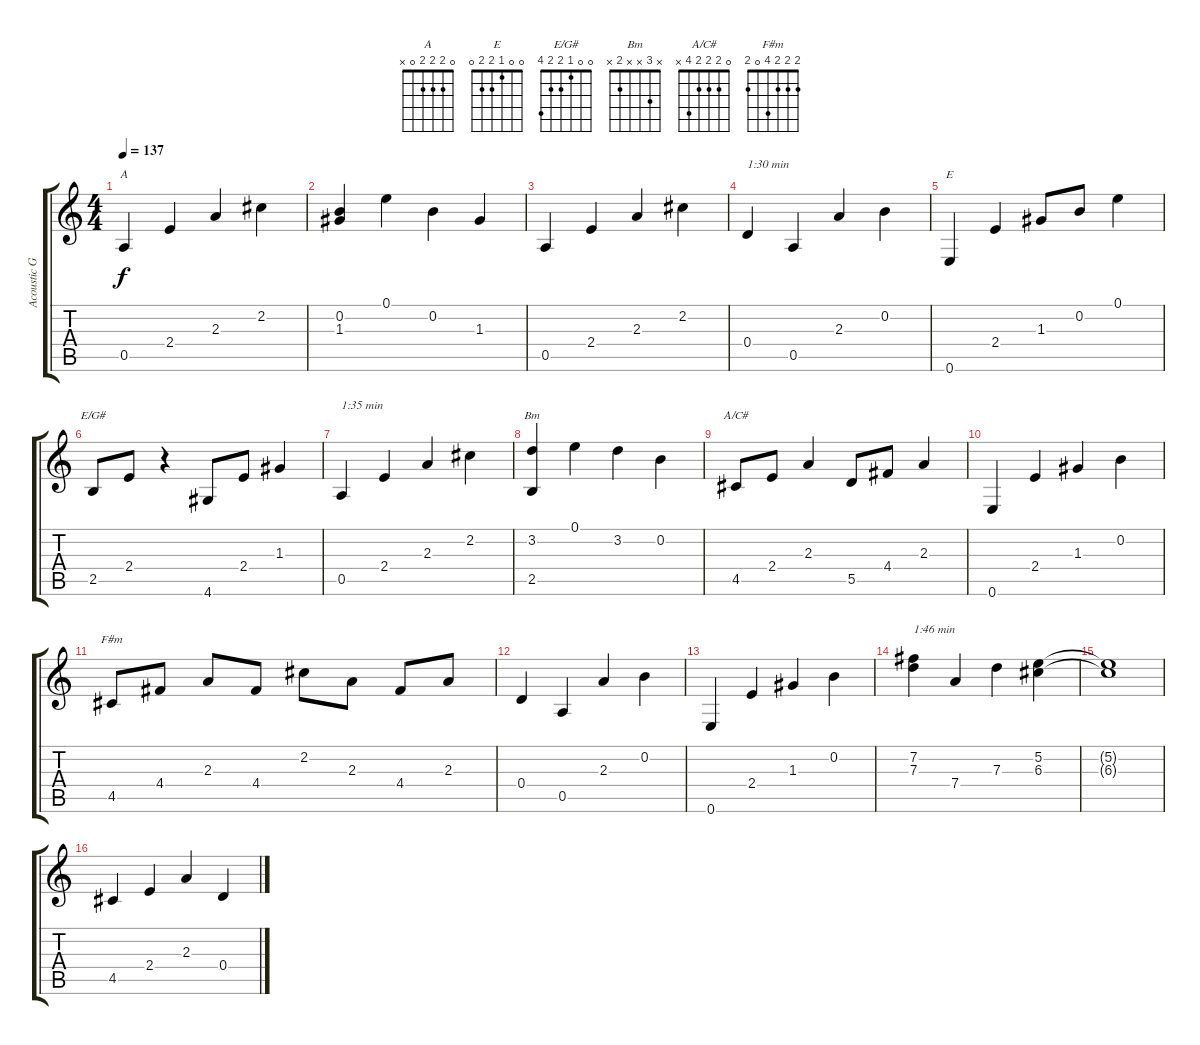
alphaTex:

\track ("Acoustic Guitar (Nylon)" "Acoustic G") {instrument acousticguitarnylon}
\staff {score tabs}
\tuning (E4 B3 G3 D3 A2 E2) {hide}
\chord ("A" 0 2 2 2 0 x)
\chord ("E" 0 0 1 2 2 0)
\chord ("E/G#" 0 0 1 2 2 4)
\chord ("Bm" x 3 x x 2 x)
\chord ("A/C#" 0 2 2 2 4 x)
\chord ("F#m" 2 2 2 4 0 2)
\ts (4 4)
\tempo 137
\clef g2
\ks c
0.5.4{ch "A" dy f} 2.4.4 2.3.4 2.2.4 |
(0.2 1.3).4 0.1.4 0.2.4 1.3.4 |
0.5.4 2.4.4 2.3.4 2.2.4 |
0.4.4{txt "1:30 min"} 0.5.4 2.3.4 0.2.4 |
0.6.4{ch "E"} 2.4.4 1.3.8 0.2.8 0.1.4 |
2.5.8{ch "E/G#"} 2.4.8 r.4 4.6.8 2.4.8 1.3.4 |
0.5.4{txt "1:35 min"} 2.4.4 2.3.4 2.2.4 |
(3.2 2.5).4{ch "Bm"} 0.1.4 3.2.4 0.2.4 |
4.5.8{ch "A/C#"} 2.4.8 2.3.4 5.5.8 4.4.8 2.3.4 |
0.6.4 2.4.4 1.3.4 0.2.4 |
4.5.8{ch "F#m"} 4.4.8 2.3.8 4.4.8 2.2.8 2.3.8 4.4.8 2.3.8 |
0.4.4 0.5.4 2.3.4 0.2.4 |
0.6.4 2.4.4 1.3.4 0.2.4 |
(7.2 7.3).4{txt "1:46 min"} 7.4.4 7.3.4 (5.2 6.3).4 |
(5.2{t} 6.3{t}).1 |
4.5.4 2.4.4 2.3.4 0.4.4
